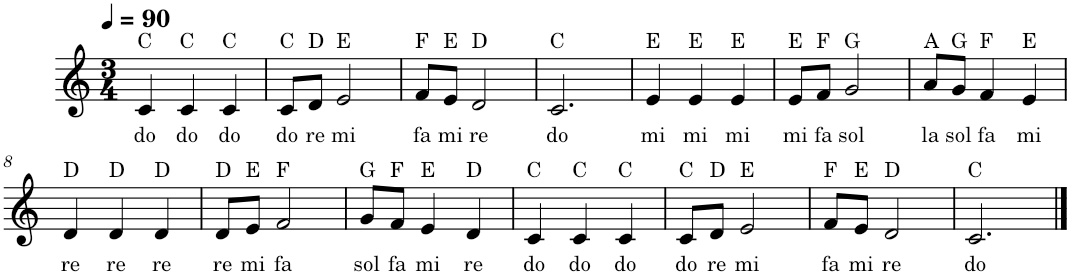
**kern	**text
*part1	*part1
*staff1	*staff1
*I"Piano	*
*I'Pno.	*
*clefG2	*
*k[]	*
*M3/4	*
*MM90	*
=1	=1
!LO:TX:a:t=C	!
!	!LO:LY:b
4c/	do
!LO:TX:a:t=C	!
!	!LO:LY:b
4c/	do
!LO:TX:a:t=C	!
!	!LO:LY:b
4c/	do
=2	=2
!LO:TX:a:t=C	!
!	!LO:LY:b
8c/L	do
!LO:TX:a:t=D	!
!	!LO:LY:b
8d/J	re
!LO:TX:a:t=E	!
!	!LO:LY:b
2e/	mi
=3	=3
!LO:TX:a:t=F	!
!	!LO:LY:b
8f/L	fa
!LO:TX:a:t=E	!
!	!LO:LY:b
8e/J	mi
!LO:TX:a:t=D	!
!	!LO:LY:b
2d/	re
=4	=4
!LO:TX:a:t=C	!
!	!LO:LY:b
2.c/	do
=5	=5
!LO:TX:a:t=E	!
!	!LO:LY:b
4e/	mi
!LO:TX:a:t=E	!
!	!LO:LY:b
4e/	mi
!LO:TX:a:t=E	!
!	!LO:LY:b
4e/	mi
=6	=6
!LO:TX:a:t=E	!
!	!LO:LY:b
8e/L	mi
!LO:TX:a:t=F	!
!	!LO:LY:b
8f/J	fa
!LO:TX:a:t=G	!
!	!LO:LY:b
2g/	sol
=7	=7
!LO:TX:a:t=A	!
!	!LO:LY:b
8a/L	la
!LO:TX:a:t=G	!
!	!LO:LY:b
8g/J	sol
!LO:TX:a:t=F	!
!	!LO:LY:b
4f/	fa
!LO:TX:a:t=E	!
!	!LO:LY:b
4e/	mi
!!LO:LB:g=z
=8	=8
!LO:TX:a:t=D	!
!	!LO:LY:b
4d/	re
!LO:TX:a:t=D	!
!	!LO:LY:b
4d/	re
!LO:TX:a:t=D	!
!	!LO:LY:b
4d/	re
=9	=9
!LO:TX:a:t=D	!
!	!LO:LY:b
8d/L	re
!LO:TX:a:t=E	!
!	!LO:LY:b
8e/J	mi
!LO:TX:a:t=F	!
!	!LO:LY:b
2f/	fa
=10	=10
!LO:TX:a:t=G	!
!	!LO:LY:b
8g/L	sol
!LO:TX:a:t=F	!
!	!LO:LY:b
8f/J	fa
!LO:TX:a:t=E	!
!	!LO:LY:b
4e/	mi
!LO:TX:a:t=D	!
!	!LO:LY:b
4d/	re
=11	=11
!LO:TX:a:t=C	!
!	!LO:LY:b
4c/	do
!LO:TX:a:t=C	!
!	!LO:LY:b
4c/	do
!LO:TX:a:t=C	!
!	!LO:LY:b
4c/	do
=12	=12
!LO:TX:a:t=C	!
!	!LO:LY:b
8c/L	do
!LO:TX:a:t=D	!
!	!LO:LY:b
8d/J	re
!LO:TX:a:t=E	!
!	!LO:LY:b
2e/	mi
=13	=13
!LO:TX:a:t=F	!
!	!LO:LY:b
8f/L	fa
!LO:TX:a:t=E	!
!	!LO:LY:b
8e/J	mi
!LO:TX:a:t=D	!
!	!LO:LY:b
2d/	re
=14	=14
!LO:TX:a:t=C	!
!	!LO:LY:b
2.c/	do
==	==
*-	*-
